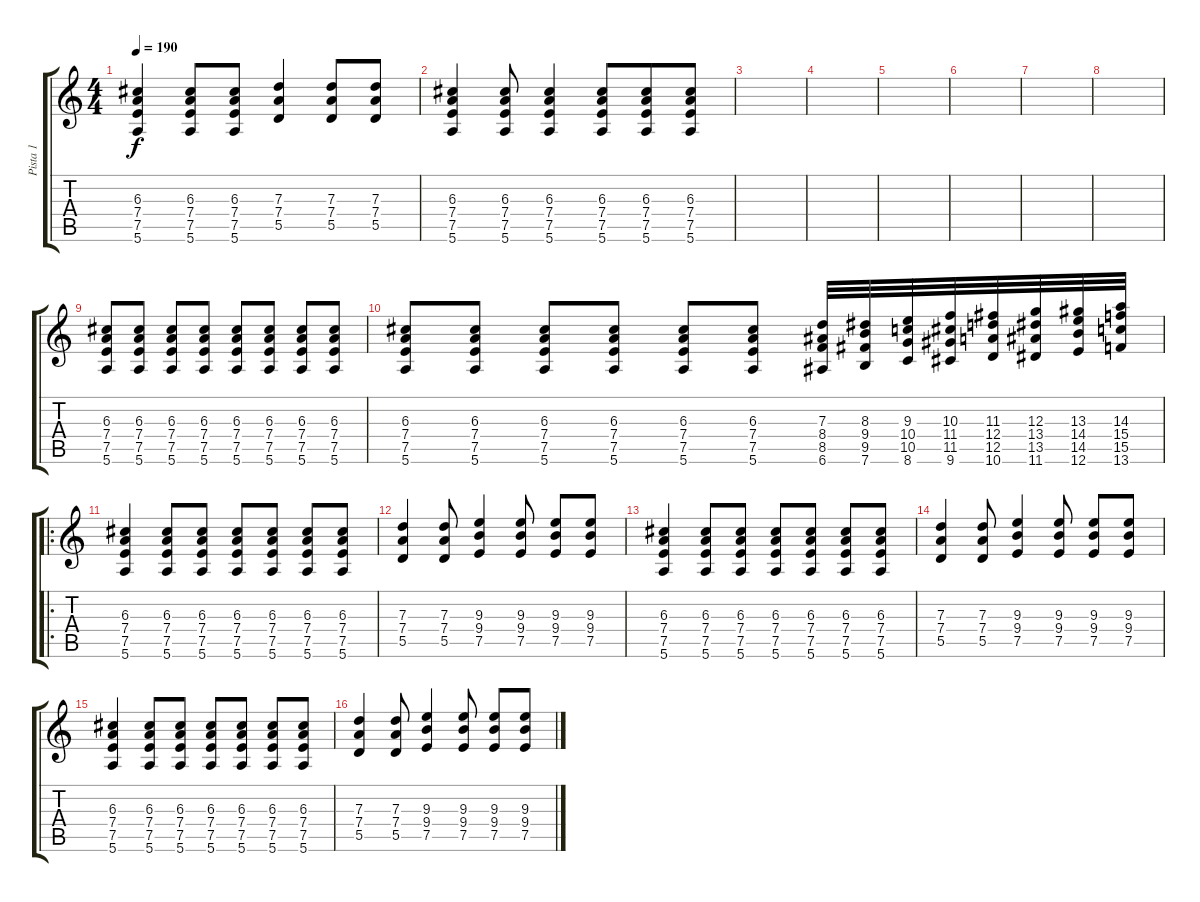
\track ("Pista 1" "Pista 1") {instrument overdrivenguitar}
\staff {score tabs}
\tuning (E4 B3 G3 D3 A2 E2) {hide}
\ts (4 4)
\tempo 190
\clef g2
\ks c
(6.3 7.4 7.5 5.6).4{dy f} (6.3 7.4 7.5 5.6).8 (6.3 7.4 7.5 5.6).8 (7.3 7.4 5.5).4 (7.3 7.4 5.5).8 (7.3 7.4 5.5).8 |
(6.3 7.4 7.5 5.6).4 (6.3 7.4 7.5 5.6).8 (6.3 7.4 7.5 5.6).4 (6.3 7.4 7.5 5.6).8{beam merge} (6.3 7.4 7.5 5.6).8 (6.3 7.4 7.5 5.6).8 |
|
|
|
|
|
|
(6.3 7.4 7.5 5.6).8 (6.3 7.4 7.5 5.6).8 (6.3 7.4 7.5 5.6).8 (6.3 7.4 7.5 5.6).8 (6.3 7.4 7.5 5.6).8 (6.3 7.4 7.5 5.6).8 (6.3 7.4 7.5 5.6).8 (6.3 7.4 7.5 5.6).8 |
(6.3 7.4 7.5 5.6).8 (6.3 7.4 7.5 5.6).8 (6.3 7.4 7.5 5.6).8 (6.3 7.4 7.5 5.6).8 (6.3 7.4 7.5 5.6).8 (6.3 7.4 7.5 5.6).8 (7.3 8.4 8.5 6.6).32 (8.3 9.4 9.5 7.6).32 (9.3 10.4 10.5 8.6).32 (10.3 11.4 11.5 9.6).32 (11.3 12.4 12.5 10.6).32 (12.3 13.4 13.5 11.6).32 (13.3 14.4 14.5 12.6).32 (14.3 15.4 15.5 13.6).32 |
\ro
(6.3 7.4 7.5 5.6).4 (6.3 7.4 7.5 5.6).8 (6.3 7.4 7.5 5.6).8 (6.3 7.4 7.5 5.6).8 (6.3 7.4 7.5 5.6).8 (6.3 7.4 7.5 5.6).8 (6.3 7.4 7.5 5.6).8 |
(7.3 7.4 5.5).4 (7.3 7.4 5.5).8 (9.3 9.4 7.5).4 (9.3 9.4 7.5).8 (9.3 9.4 7.5).8 (9.3 9.4 7.5).8 |
(6.3 7.4 7.5 5.6).4 (6.3 7.4 7.5 5.6).8 (6.3 7.4 7.5 5.6).8 (6.3 7.4 7.5 5.6).8 (6.3 7.4 7.5 5.6).8 (6.3 7.4 7.5 5.6).8 (6.3 7.4 7.5 5.6).8 |
(7.3 7.4 5.5).4 (7.3 7.4 5.5).8 (9.3 9.4 7.5).4 (9.3 9.4 7.5).8 (9.3 9.4 7.5).8 (9.3 9.4 7.5).8 |
(6.3 7.4 7.5 5.6).4 (6.3 7.4 7.5 5.6).8 (6.3 7.4 7.5 5.6).8 (6.3 7.4 7.5 5.6).8 (6.3 7.4 7.5 5.6).8 (6.3 7.4 7.5 5.6).8 (6.3 7.4 7.5 5.6).8 |
(7.3 7.4 5.5).4 (7.3 7.4 5.5).8 (9.3 9.4 7.5).4 (9.3 9.4 7.5).8 (9.3 9.4 7.5).8 (9.3 9.4 7.5).8
